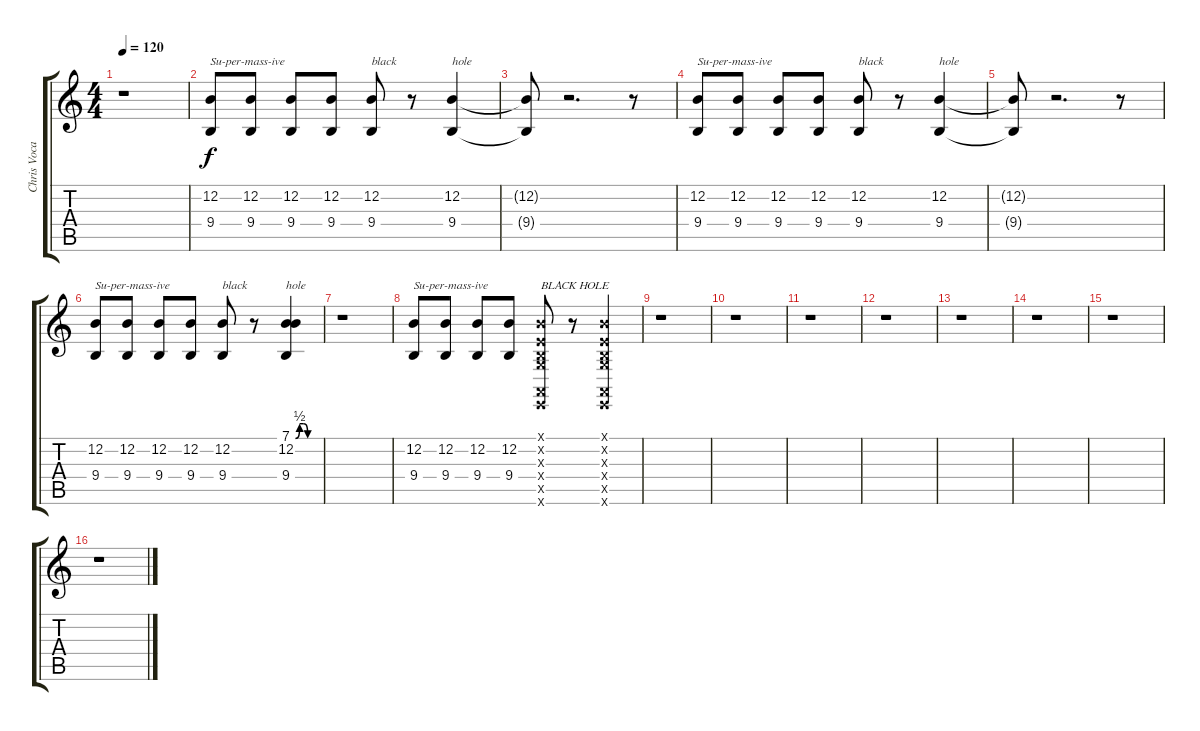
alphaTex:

\track ("Chris Vocals" "Chris Voca") {instrument frenchhorn}
\staff {score tabs}
\tuning (E4 B3 G3 D3 A2 E2) {hide}
\ts (4 4)
\tempo 120
\clef g2
\ks c
r.1{dy f} |
(12.2 9.4).8{txt "Su-per-mass-ive"} (12.2 9.4).8 (12.2 9.4).8 (12.2 9.4).8 (12.2 9.4).8{txt "black"} r.8 (12.2 9.4).4{txt "hole"} |
(12.2{t} 9.4{t}).8 r.2{d} r.8 |
(12.2 9.4).8{txt "Su-per-mass-ive"} (12.2 9.4).8 (12.2 9.4).8 (12.2 9.4).8 (12.2 9.4).8{txt "black"} r.8 (12.2 9.4).4{txt "hole"} |
(12.2{t} 9.4{t}).8 r.2{d} r.8 |
(12.2 9.4).8{txt "Su-per-mass-ive"} (12.2 9.4).8 (12.2 9.4).8 (12.2 9.4).8 (12.2 9.4).8{txt "black"} r.8 (7.1{be (custom 0 0 10 2 20 2 30 0 60 0)} 12.2 9.4).4{txt "hole"} |
r.1 |
(12.2 9.4).8{txt "Su-per-mass-ive"} (12.2 9.4).8 (12.2 9.4).8 (12.2 9.4).8 (0.1{x} 12.2{x} 0.3{x} 9.4{x} 0.5{x} 0.6{x}).8{txt "BLACK HOLE"} r.8 (0.1{x} 12.2{x} 0.3{x} 9.4{x} 0.5{x} 0.6{x}).4 |
r.1{instrument frenchhorn} |
r.1 |
r.1 |
r.1 |
r.1 |
r.1 |
r.1 |
r.1
